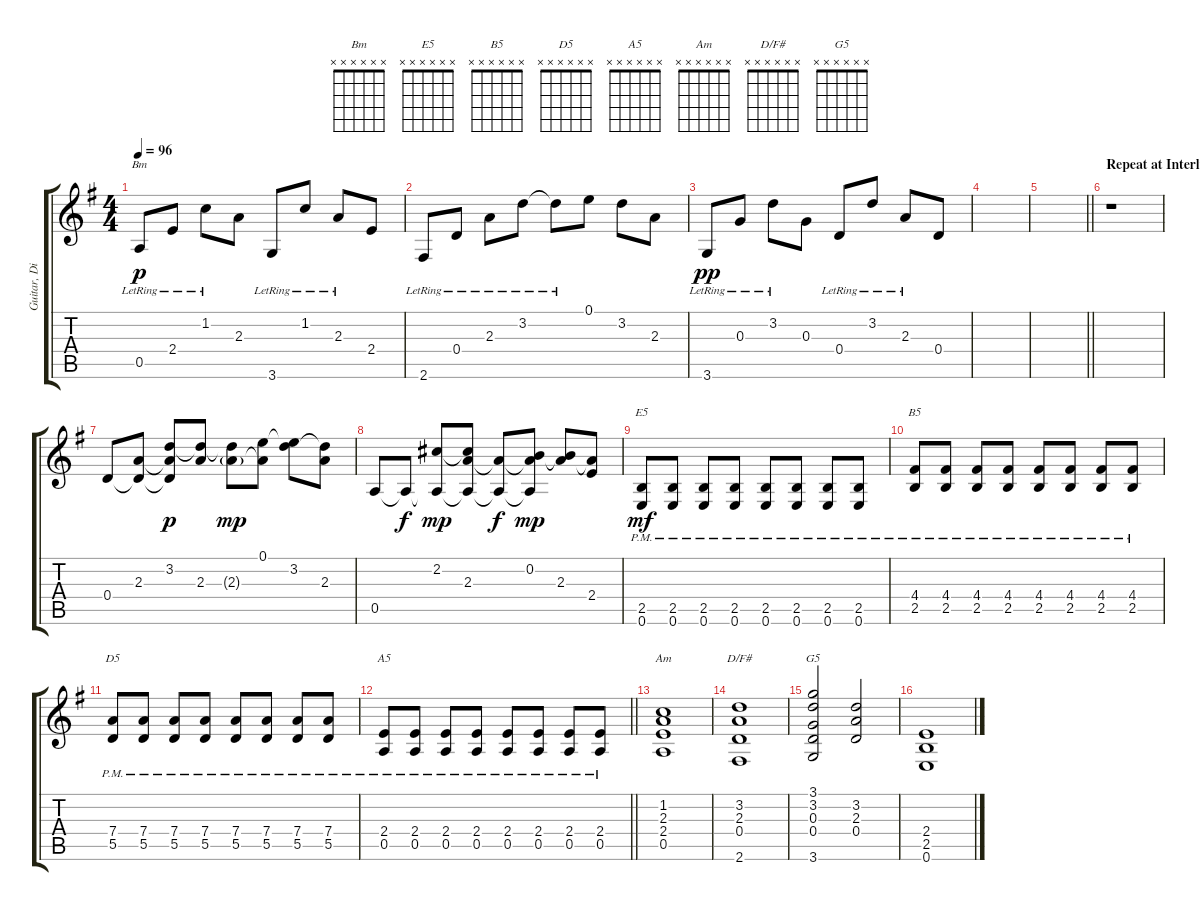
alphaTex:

\track ("Guitar, Distortion" "Guitar, Di") {instrument distortionguitar}
\staff {score tabs}
\tuning (E4 B3 G3 D3 A2 E2) {hide}
\chord ("Bm" x x x x x x)
\chord ("E5" x x x x x x)
\chord ("B5" x x x x x x)
\chord ("D5" x x x x x x)
\chord ("A5" x x x x x x)
\chord ("Am" x x x x x x)
\chord ("D/F#" x x x x x x)
\chord ("G5" x x x x x x)
\ts (4 4)
\tempo 96
\clef g2
\ks g
0.5{lr}.8{ch "Bm" dy p} 2.4{lr}.8 1.2{lr}.8 2.3.8 3.6{lr}.8 1.2{lr}.8 2.3{lr}.8 2.4.8 |
2.6{lr}.8 0.4{lr}.8 2.3{lr}.8 3.2{lr}.8 3.2{lr t}.8 0.1.8 3.2.8 2.3.8 |
3.6{lr}.8{dy pp} 0.3{lr}.8 3.2{lr}.8 0.3.8 0.4{lr}.8 3.2{lr}.8 2.3{lr}.8 0.4.8 |
|
\barLineRight lightlight
|
\section ("" "Repeat at Interlude")
r.1 |
0.4.8 (2.3 0.4{t}).8 (3.2 2.3{t} 0.4{t}).8{dy p} (3.2{t} 2.3).8 (3.2{t} 2.3{g}).8{dy mp} (0.1 2.3{t}).8 (0.1{t} 3.2).8 (3.2{t} 2.3).8 |
0.5.8 0.5{t}.8{dy f} (2.2 0.5{t}).8{dy mp} (2.2{t} 2.3 0.5{t}).8 (2.3{t} 0.5{t}).8{dy f} (0.2 2.3{t} 0.5{t}).8{dy mp} (0.2{t} 2.3).8 (2.3{t} 2.4).8 |
(2.5{pm} 0.6{pm}).8{ch "E5" dy mf} (2.5{pm} 0.6{pm}).8 (2.5{pm} 0.6{pm}).8 (2.5{pm} 0.6{pm}).8 (2.5{pm} 0.6{pm}).8 (2.5{pm} 0.6{pm}).8 (2.5{pm} 0.6{pm}).8 (2.5{pm} 0.6{pm}).8 |
(4.4{pm} 2.5{pm}).8{ch "B5"} (4.4{pm} 2.5{pm}).8 (4.4{pm} 2.5{pm}).8 (4.4{pm} 2.5{pm}).8 (4.4{pm} 2.5{pm}).8 (4.4{pm} 2.5{pm}).8 (4.4{pm} 2.5{pm}).8 (4.4{pm} 2.5{pm}).8 |
(7.4{pm} 5.5{pm}).8{ch "D5"} (7.4{pm} 5.5{pm}).8 (7.4{pm} 5.5{pm}).8 (7.4{pm} 5.5{pm}).8 (7.4{pm} 5.5{pm}).8 (7.4{pm} 5.5{pm}).8 (7.4{pm} 5.5{pm}).8 (7.4{pm} 5.5{pm}).8 |
\barLineRight lightlight
(2.4{pm} 0.5{pm}).8{ch "A5"} (2.4{pm} 0.5{pm}).8 (2.4{pm} 0.5{pm}).8 (2.4{pm} 0.5{pm}).8 (2.4{pm} 0.5{pm}).8 (2.4{pm} 0.5{pm}).8 (2.4{pm} 0.5{pm}).8 (2.4{pm} 0.5{pm}).8 |
(1.2 2.3 2.4 0.5).1{ch "Am"} |
(3.2 2.3 0.4 2.6).1{ch "D/F#"} |
(3.1 3.2 0.3 0.4 3.6).2{ch "G5"} (3.2 2.3 0.4).2 |
(2.4 2.5 0.6).1
